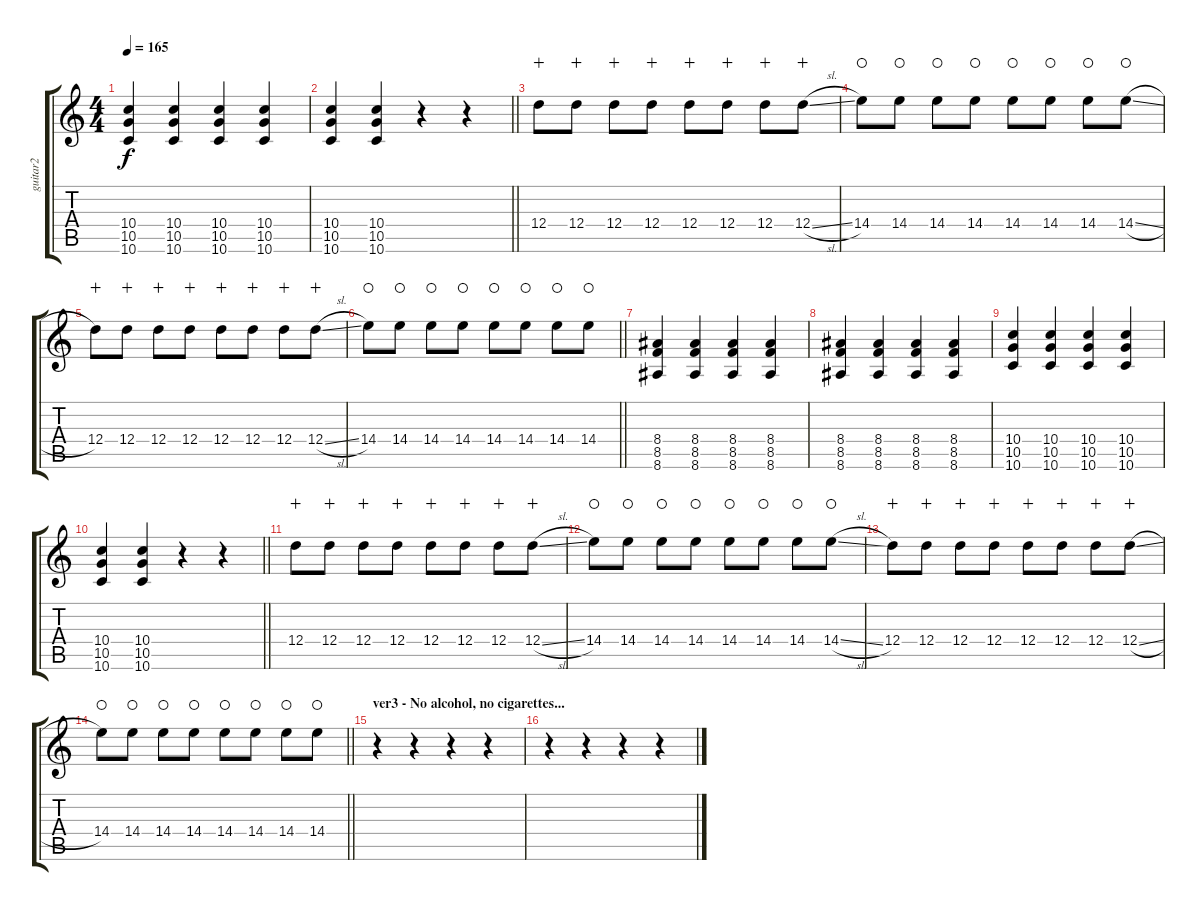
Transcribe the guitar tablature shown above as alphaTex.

\track ("guitar2" "guitar2") {instrument overdrivenguitar}
\staff {score tabs}
\tuning (E4 B3 G3 D3 A2 D2) {hide}
\ts (4 4)
\tempo 165
\clef g2
\ks c
(10.4 10.5 10.6).4{dy f} (10.4 10.5 10.6).4 (10.4 10.5 10.6).4 (10.4 10.5 10.6).4 |
\barLineRight lightlight
(10.4 10.5 10.6).4 (10.4 10.5 10.6).4 r.4 r.4 |
12.4.8{wahc} 12.4.8{wahc} 12.4.8{wahc} 12.4.8{wahc} 12.4.8{wahc} 12.4.8{wahc} 12.4.8{wahc} 12.4{sl}.8{wahc} |
14.4.8{waho} 14.4.8{waho} 14.4.8{waho} 14.4.8{waho} 14.4.8{waho} 14.4.8{waho} 14.4.8{waho} 14.4{sl}.8{waho} |
12.4.8{wahc} 12.4.8{wahc} 12.4.8{wahc} 12.4.8{wahc} 12.4.8{wahc} 12.4.8{wahc} 12.4.8{wahc} 12.4{sl}.8{wahc} |
\barLineRight lightlight
14.4.8{waho} 14.4.8{waho} 14.4.8{waho} 14.4.8{waho} 14.4.8{waho} 14.4.8{waho} 14.4.8{waho} 14.4.8{waho} |
(8.4 8.5 8.6).4 (8.4 8.5 8.6).4 (8.4 8.5 8.6).4 (8.4 8.5 8.6).4 |
(8.4 8.5 8.6).4 (8.4 8.5 8.6).4 (8.4 8.5 8.6).4 (8.4 8.5 8.6).4 |
(10.4 10.5 10.6).4 (10.4 10.5 10.6).4 (10.4 10.5 10.6).4 (10.4 10.5 10.6).4 |
\barLineRight lightlight
(10.4 10.5 10.6).4 (10.4 10.5 10.6).4 r.4 r.4 |
12.4.8{wahc} 12.4.8{wahc} 12.4.8{wahc} 12.4.8{wahc} 12.4.8{wahc} 12.4.8{wahc} 12.4.8{wahc} 12.4{sl}.8{wahc} |
14.4.8{waho} 14.4.8{waho} 14.4.8{waho} 14.4.8{waho} 14.4.8{waho} 14.4.8{waho} 14.4.8{waho} 14.4{sl}.8{waho} |
12.4.8{wahc} 12.4.8{wahc} 12.4.8{wahc} 12.4.8{wahc} 12.4.8{wahc} 12.4.8{wahc} 12.4.8{wahc} 12.4{sl}.8{wahc} |
\barLineRight lightlight
14.4.8{waho} 14.4.8{waho} 14.4.8{waho} 14.4.8{waho} 14.4.8{waho} 14.4.8{waho} 14.4.8{waho} 14.4.8{waho} |
\section ("" "ver3 - No alcohol, no cigarettes...")
r.4 r.4 r.4 r.4 |
r.4 r.4 r.4 r.4
